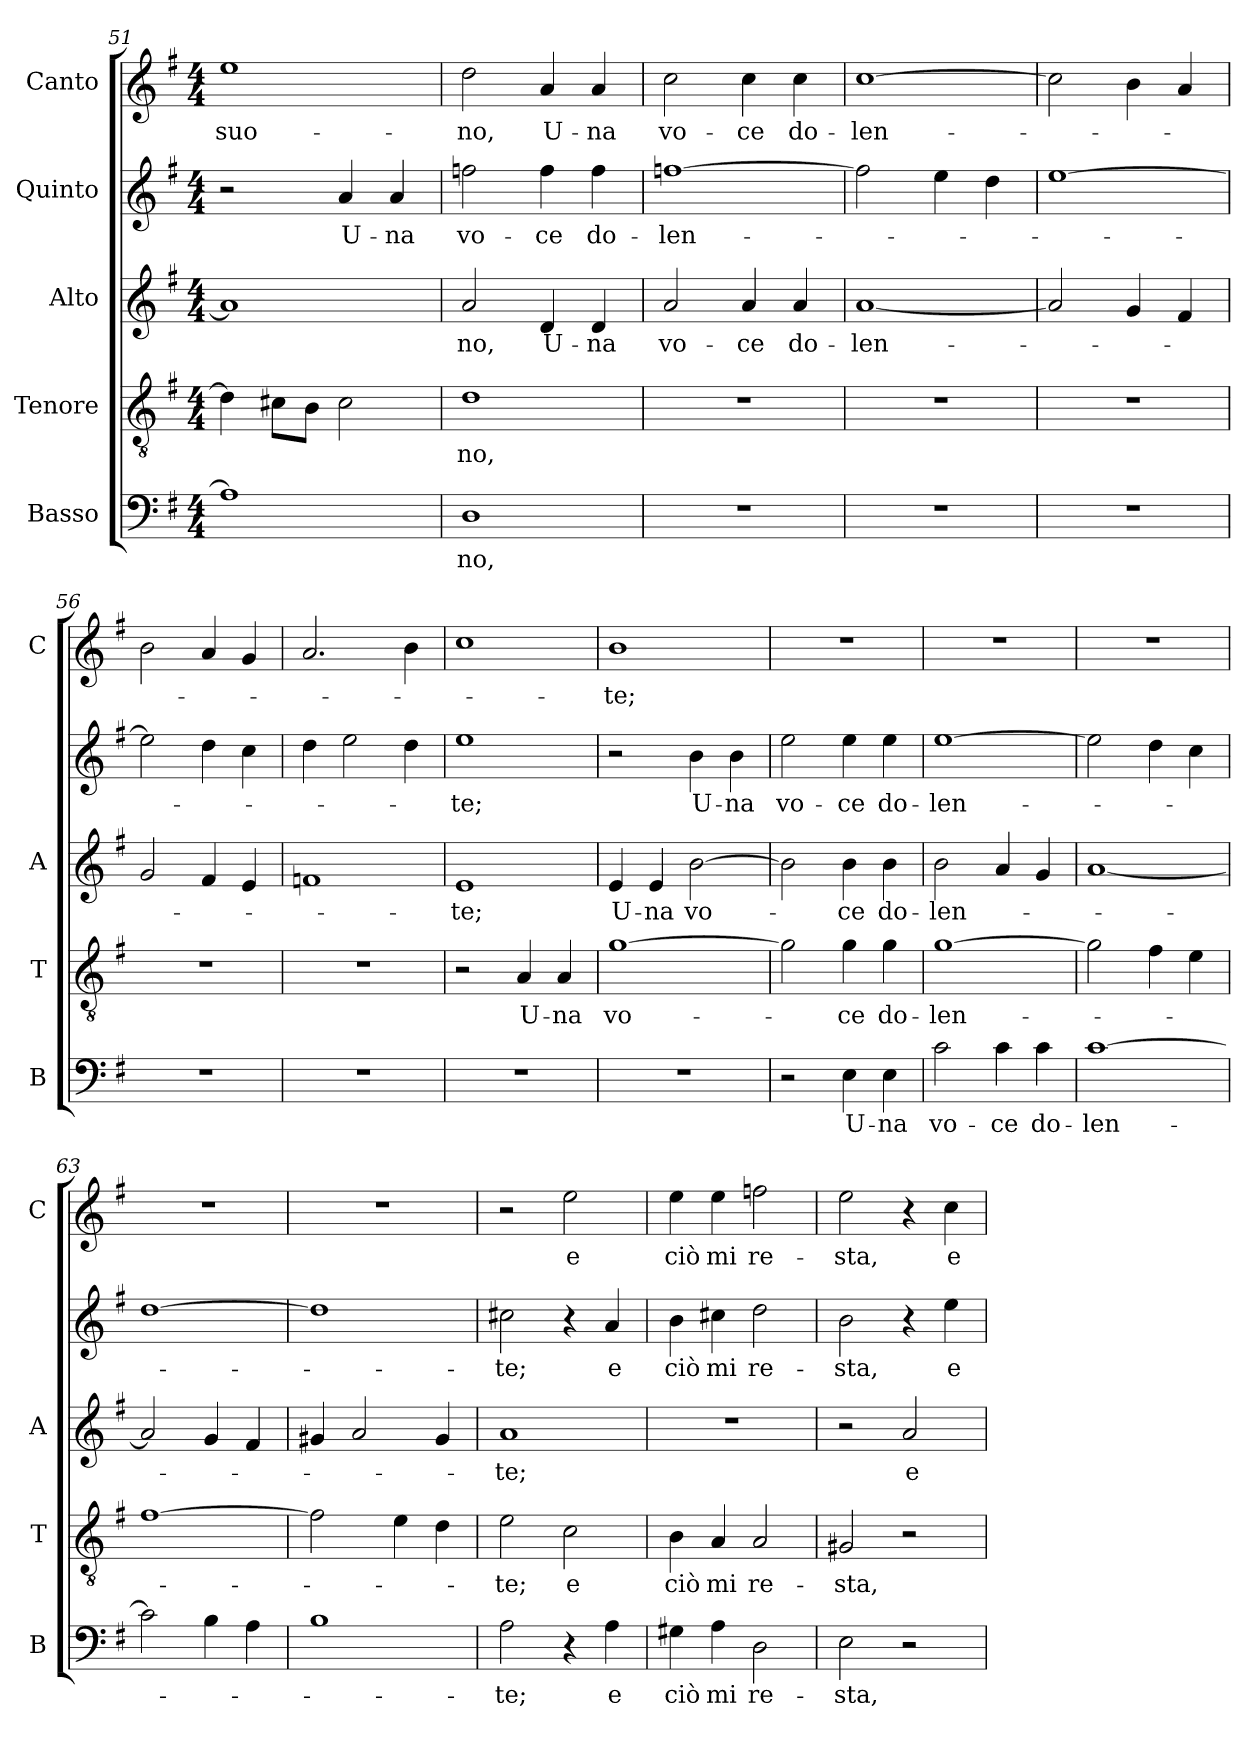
**kern	**text	**kern	**text	**kern	**text	**kern	**text	**kern	**text
*part5	*part5	*part4	*part4	*part3	*part3	*part2	*part2	*part1	*part1
*staff5	*staff5	*staff4	*staff4	*staff3	*staff3	*staff2	*staff2	*staff1	*staff1
*I"Basso	*	*I"Tenore	*	*I"Alto	*	*I"Quinto	*	*I"Canto	*
*I'B	*	*I'T	*	*I'A	*	*	*	*I'C	*
*clefF4	*	*clefGv2	*	*clefG2	*	*clefG2	*	*clefG2	*
*k[f#]	*	*k[f#]	*	*k[f#]	*	*k[f#]	*	*k[f#]	*
*G:	*	*G:	*	*G:	*	*G:	*	*G:	*
*M4/4	*	*M4/4	*	*M4/4	*	*M4/4	*	*M4/4	*
=51	=51	=51	=51	=51	=51	=51	=51	=51	=51
!	!	!	!	!	!	!	!	!	!LO:LY:b
1A]	.	4d\]	.	1a]	.	2r	.	1ee	suo-
.	.	8c#X\L	.	.	.	.	.	.	.
.	.	8B\J	.	.	.	.	.	.	.
!	!	!	!	!	!	!	!LO:LY:b	!	!
.	.	2c#\	.	.	.	4a/	U-	.	.
!	!	!	!	!	!	!	!LO:LY:b	!	!
.	.	.	.	.	.	4a/	-na	.	.
=52	=52	=52	=52	=52	=52	=52	=52	=52	=52
!	!LO:LY:b	!	!LO:LY:b	!	!LO:LY:b	!	!LO:LY:b	!	!LO:LY:b
1D	-no,	1d	-no,	2a/	-no,	2ffn\	vo-	2dd\	-no,
!	!	!	!	!	!LO:LY:b	!	!LO:LY:b	!	!LO:LY:b
.	.	.	.	4d/	U-	4ff\	-ce	4a/	U-
!	!	!	!	!	!LO:LY:b	!	!LO:LY:b	!	!LO:LY:b
.	.	.	.	4d/	-na	4ff\	do-	4a/	-na
=53	=53	=53	=53	=53	=53	=53	=53	=53	=53
!	!	!	!	!	!LO:LY:b	!	!LO:LY:b	!	!LO:LY:b
1r	.	1r	.	2a/	vo-	[1ffn	-len-	2cc\	vo-
!	!	!	!	!	!LO:LY:b	!	!	!	!LO:LY:b
.	.	.	.	4a/	-ce	.	.	4cc\	-ce
!	!	!	!	!	!LO:LY:b	!	!	!	!LO:LY:b
.	.	.	.	4a/	do-	.	.	4cc\	do-
!!LO:LB:g=z
=54	=54	=54	=54	=54	=54	=54	=54	=54	=54
!	!	!	!	!	!LO:LY:b	!	!	!	!LO:LY:b
1r	.	1r	.	[1a	-len-	2ff\]	.	[1cc	-len-
.	.	.	.	.	.	4ee\	.	.	.
.	.	.	.	.	.	4dd\	.	.	.
=55	=55	=55	=55	=55	=55	=55	=55	=55	=55
1r	.	1r	.	2a/]	.	[1ee	.	2cc\]	.
.	.	.	.	4g/	.	.	.	4b\	.
.	.	.	.	4f#/	.	.	.	4a/	.
=56	=56	=56	=56	=56	=56	=56	=56	=56	=56
1r	.	1r	.	2g/	.	2ee\]	.	2b\	.
.	.	.	.	4f#/	.	4dd\	.	4a/	.
.	.	.	.	4e/	.	4cc\	.	4g/	.
=57	=57	=57	=57	=57	=57	=57	=57	=57	=57
1r	.	1r	.	1fn	.	4dd\	.	2.a/	.
.	.	.	.	.	.	2ee\	.	.	.
.	.	.	.	.	.	4dd\	.	4b\	.
=58	=58	=58	=58	=58	=58	=58	=58	=58	=58
!	!	!	!	!	!LO:LY:b	!	!LO:LY:b	!	!
1r	.	2r	.	1e	-te;	1ee	-te;	1cc	.
!	!	!	!LO:LY:b	!	!	!	!	!	!
.	.	4A/	U-	.	.	.	.	.	.
!	!	!	!LO:LY:b	!	!	!	!	!	!
.	.	4A/	-na	.	.	.	.	.	.
=59	=59	=59	=59	=59	=59	=59	=59	=59	=59
!	!	!	!LO:LY:b	!	!LO:LY:b	!	!	!	!LO:LY:b
1r	.	[1g	vo-	4e/	U-	2r	.	1b	-te;
!	!	!	!	!	!LO:LY:b	!	!	!	!
.	.	.	.	4e/	-na	.	.	.	.
!	!	!	!	!	!LO:LY:b	!	!LO:LY:b	!	!
.	.	.	.	[2b\	vo-	4b\	U-	.	.
!	!	!	!	!	!	!	!LO:LY:b	!	!
.	.	.	.	.	.	4b\	-na	.	.
=60	=60	=60	=60	=60	=60	=60	=60	=60	=60
!	!	!	!	!	!	!	!LO:LY:b	!	!
2r	.	2g\]	.	2b\]	.	2ee\	vo-	1r	.
!	!LO:LY:b	!	!LO:LY:b	!	!LO:LY:b	!	!LO:LY:b	!	!
4E\	U-	4g\	-ce	4b\	-ce	4ee\	-ce	.	.
!	!LO:LY:b	!	!LO:LY:b	!	!LO:LY:b	!	!LO:LY:b	!	!
4E\	-na	4g\	do-	4b\	do-	4ee\	do-	.	.
=61	=61	=61	=61	=61	=61	=61	=61	=61	=61
!	!LO:LY:b	!	!LO:LY:b	!	!LO:LY:b	!	!LO:LY:b	!	!
2c\	vo-	[1g	-len-	2b\	-len-	[1ee	-len-	1r	.
!	!LO:LY:b	!	!	!	!	!	!	!	!
4c\	-ce	.	.	4a/	.	.	.	.	.
!	!LO:LY:b	!	!	!	!	!	!	!	!
4c\	do-	.	.	4g/	.	.	.	.	.
!!LO:LB:g=z
=62	=62	=62	=62	=62	=62	=62	=62	=62	=62
!	!LO:LY:b	!	!	!	!	!	!	!	!
[1c	-len-	2g\]	.	[1a	.	2ee\]	.	1r	.
.	.	4f#\	.	.	.	4dd\	.	.	.
.	.	4e\	.	.	.	4cc\	.	.	.
=63	=63	=63	=63	=63	=63	=63	=63	=63	=63
2c\]	.	[1f#	.	2a/]	.	[1dd	.	1r	.
4B\	.	.	.	4g/	.	.	.	.	.
4A\	.	.	.	4f#/	.	.	.	.	.
=64	=64	=64	=64	=64	=64	=64	=64	=64	=64
1B	.	2f#\]	.	4g#X/	.	1dd]	.	1r	.
.	.	.	.	2a/	.	.	.	.	.
.	.	4e\	.	.	.	.	.	.	.
.	.	4d\	.	4g#/	.	.	.	.	.
=65	=65	=65	=65	=65	=65	=65	=65	=65	=65
!	!LO:LY:b	!	!LO:LY:b	!	!LO:LY:b	!	!LO:LY:b	!	!
2A\	-te;	2e\	-te;	1a	-te;	2cc#X\	-te;	2r	.
!	!	!	!LO:LY:b	!	!	!	!	!	!LO:LY:b
4r	.	2c\	e	.	.	4r	.	2ee\	e
!	!LO:LY:b	!	!	!	!	!	!LO:LY:b	!	!
4A\	e	.	.	.	.	4a/	e	.	.
=66	=66	=66	=66	=66	=66	=66	=66	=66	=66
!	!LO:LY:b	!	!LO:LY:b	!	!	!	!LO:LY:b	!	!LO:LY:b
4G#X\	ciò	4B\	ciò	1r	.	4b\	ciò	4ee\	ciò
!	!LO:LY:b	!	!LO:LY:b	!	!	!	!LO:LY:b	!	!LO:LY:b
4A\	mi	4A/	mi	.	.	4cc#X\	mi	4ee\	mi
!	!LO:LY:b	!	!LO:LY:b	!	!	!	!LO:LY:b	!	!LO:LY:b
2D\	re-	2A/	re-	.	.	2dd\	re-	2ffn\	re-
=67	=67	=67	=67	=67	=67	=67	=67	=67	=67
!	!LO:LY:b	!	!LO:LY:b	!	!	!	!LO:LY:b	!	!LO:LY:b
2E\	-sta,	2G#X/	-sta,	2r	.	2b\	-sta,	2ee\	-sta,
!	!	!	!	!	!LO:LY:b	!	!	!	!
2r	.	2r	.	2a/	e	4r	.	4r	.
!	!	!	!	!	!	!	!LO:LY:b	!	!LO:LY:b
.	.	.	.	.	.	4ee\	e	4cc\	e
=	=	=	=	=	=	=	=	=	=
*-	*-	*-	*-	*-	*-	*-	*-	*-	*-
